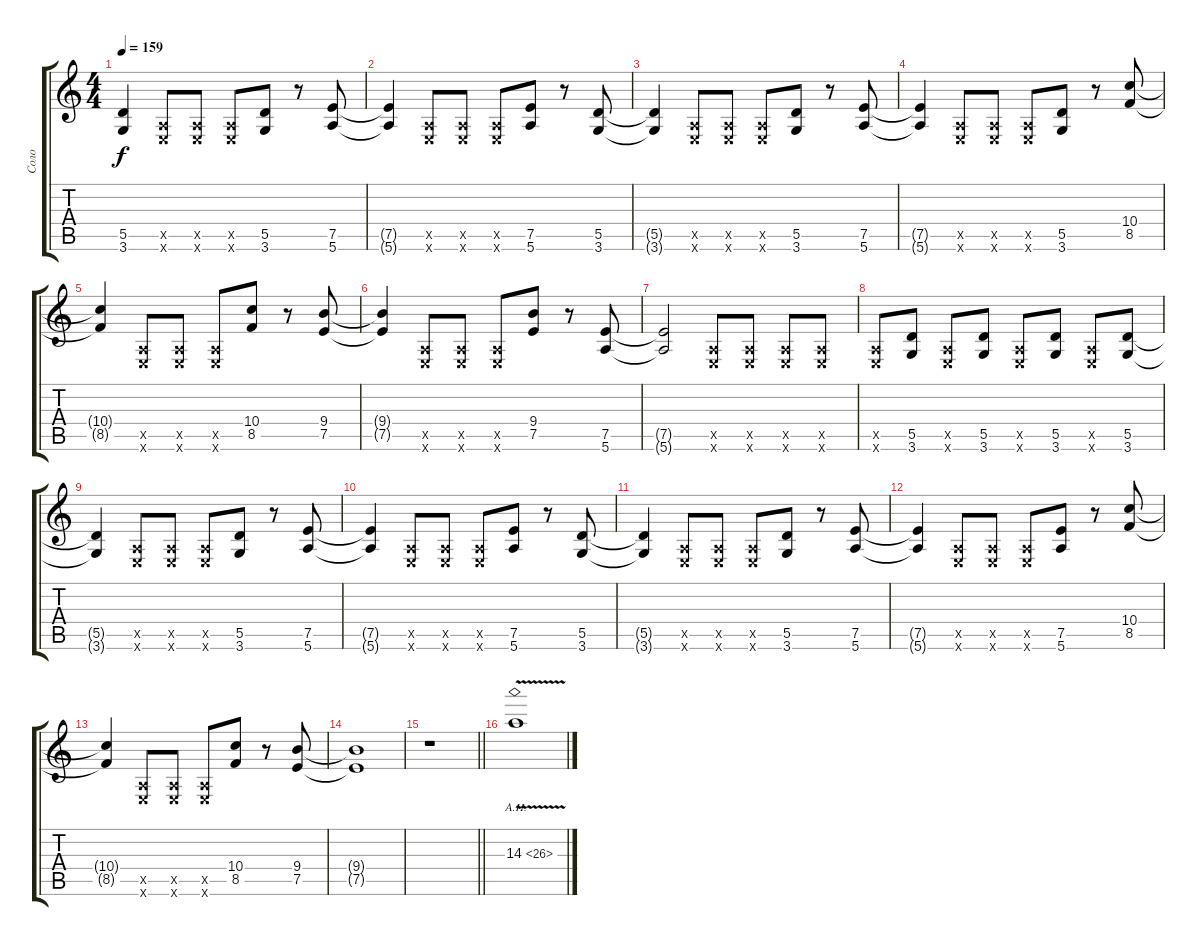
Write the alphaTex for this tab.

\track ("Соло" "Соло") {instrument distortionguitar}
\staff {score tabs}
\tuning (E4 B3 G3 D3 A2 E2) {hide}
\ts (4 4)
\tempo 159
\clef g2
\ks c
(5.5{t} 3.6{t}).4{dy f} (0.5{x} 0.6{x}).8 (0.5{x} 0.6{x}).8 (0.5{x} 0.6{x}).8 (5.5 3.6).8 r.8 (7.5 5.6).8 |
(7.5{t} 5.6{t}).4 (0.5{x} 0.6{x}).8 (0.5{x} 0.6{x}).8 (0.5{x} 0.6{x}).8 (7.5 5.6).8 r.8 (5.5 3.6).8 |
(5.5{t} 3.6{t}).4 (0.5{x} 0.6{x}).8 (0.5{x} 0.6{x}).8 (0.5{x} 0.6{x}).8 (5.5 3.6).8 r.8 (7.5 5.6).8 |
(7.5{t} 5.6{t}).4 (0.5{x} 0.6{x}).8 (0.5{x} 0.6{x}).8 (0.5{x} 0.6{x}).8 (5.5 3.6).8 r.8 (10.4 8.5).8 |
(10.4{t} 8.5{t}).4 (0.5{x} 0.6{x}).8 (0.5{x} 0.6{x}).8 (0.5{x} 0.6{x}).8 (10.4 8.5).8 r.8 (9.4 7.5).8 |
(9.4{t} 7.5{t}).4 (0.5{x} 0.6{x}).8 (0.5{x} 0.6{x}).8 (0.5{x} 0.6{x}).8 (9.4 7.5).8 r.8 (7.5 5.6).8 |
(7.5{t} 5.6{t}).2 (0.5{x} 0.6{x}).8 (0.5{x} 0.6{x}).8 (0.5{x} 0.6{x}).8 (0.5{x} 0.6{x}).8 |
(0.5{x} 0.6{x}).8 (5.5 3.6).8 (0.5{x} 0.6{x}).8 (5.5 3.6).8 (0.5{x} 0.6{x}).8 (5.5 3.6).8 (0.5{x} 0.6{x}).8 (5.5 3.6).8 |
(5.5{t} 3.6{t}).4 (0.5{x} 0.6{x}).8 (0.5{x} 0.6{x}).8 (0.5{x} 0.6{x}).8 (5.5 3.6).8 r.8 (7.5 5.6).8 |
(7.5{t} 5.6{t}).4 (0.5{x} 0.6{x}).8 (0.5{x} 0.6{x}).8 (0.5{x} 0.6{x}).8 (7.5 5.6).8 r.8 (5.5 3.6).8 |
(5.5{t} 3.6{t}).4 (0.5{x} 0.6{x}).8 (0.5{x} 0.6{x}).8 (0.5{x} 0.6{x}).8 (5.5 3.6).8 r.8 (7.5 5.6).8 |
(7.5{t} 5.6{t}).4 (0.5{x} 0.6{x}).8 (0.5{x} 0.6{x}).8 (0.5{x} 0.6{x}).8 (7.5 5.6).8 r.8 (10.4 8.5).8 |
(10.4{t} 8.5{t}).4 (0.5{x} 0.6{x}).8 (0.5{x} 0.6{x}).8 (0.5{x} 0.6{x}).8 (10.4 8.5).8 r.8 (9.4 7.5).8 |
(9.4{t} 7.5{t}).1 |
\barLineRight lightlight
r.1 |
14.3{ah 12 v}.1
